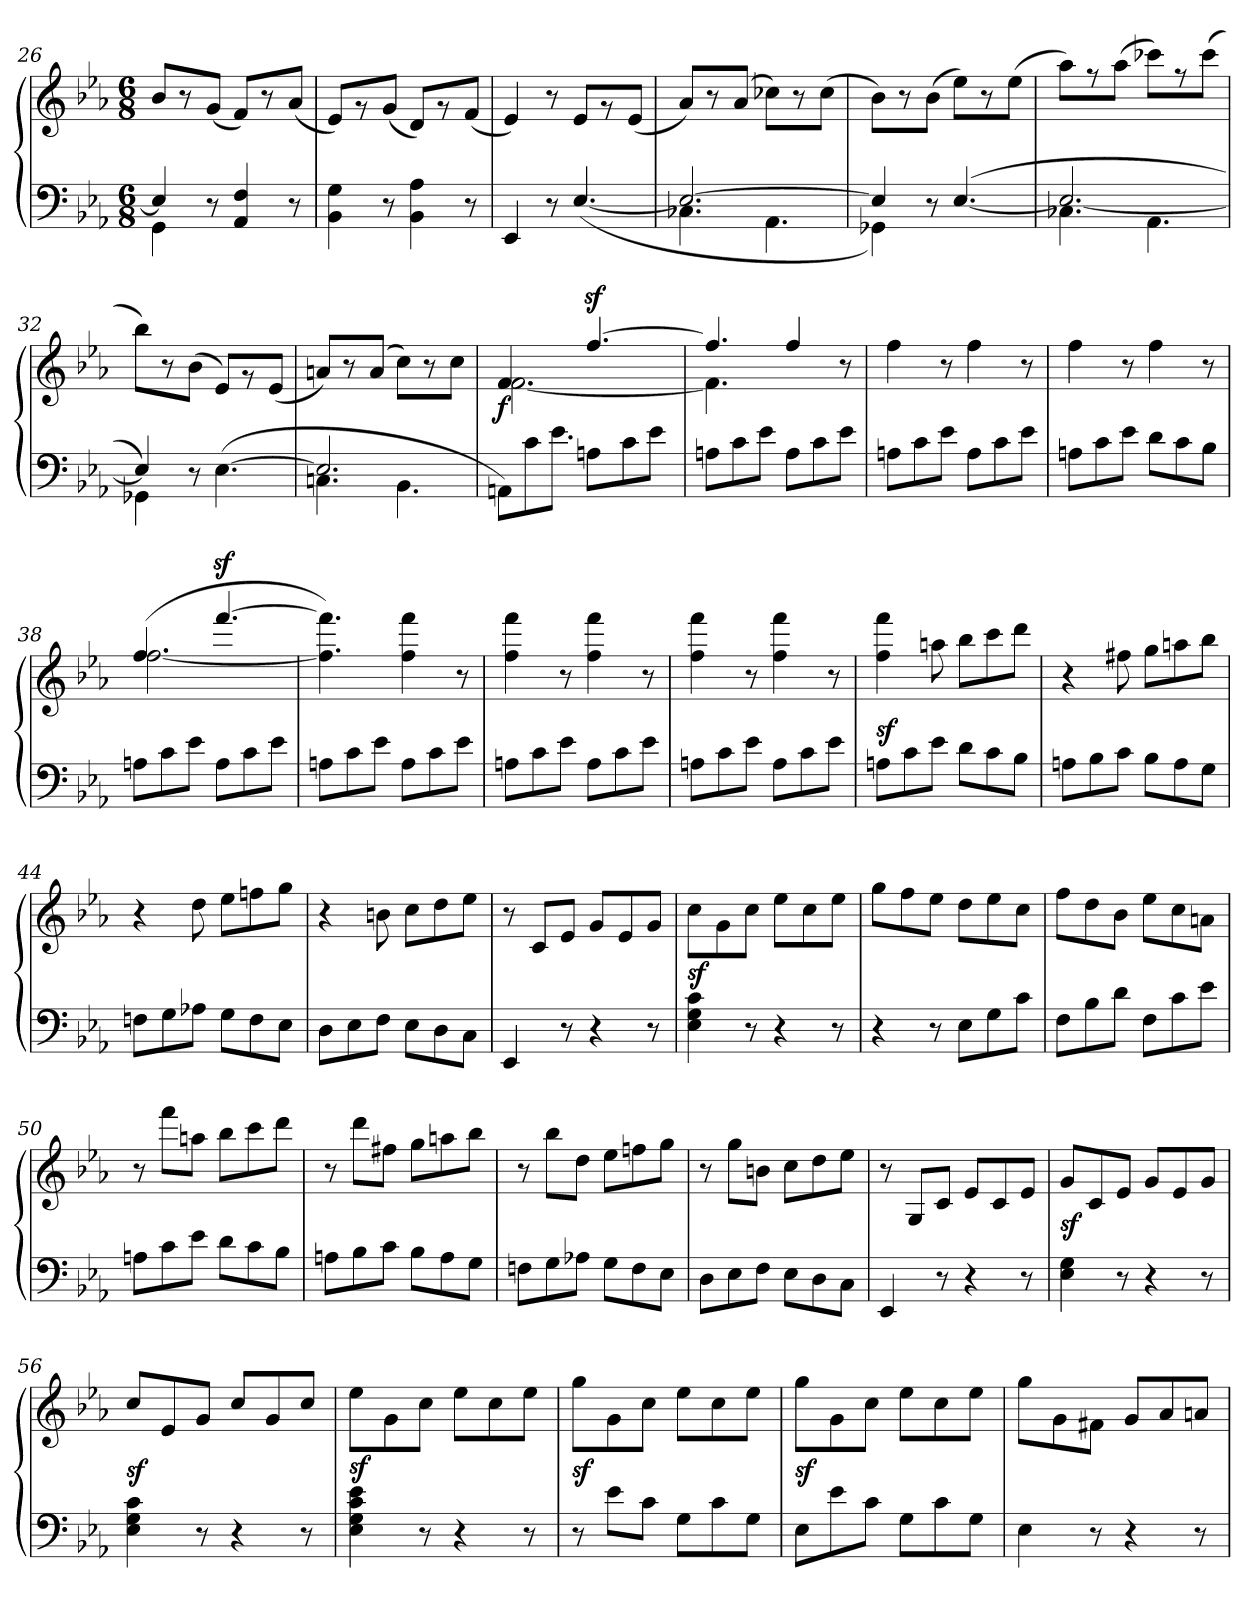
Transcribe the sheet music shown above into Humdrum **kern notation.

**kern	**kern	**dynam
*part1	*part1	*part1
*staff2	*staff1	*staff1/2
*clefF4	*clefG2	*
*k[b-e-a-]	*k[b-e-a-]	*
*M6/8	*M6/8	*
=26	=26	=26
*^	*	*
4GG\	4E-/]	8b-/L	.
.	.	8r	.
2ryy	8r	(<8g/J	.
.	4F/ 4AA-/	8f/L)	.
.	.	8r	.
.	8r	(<8a-/J	.
*v	*v	*	*
=27	=27	=27
4G\ 4BB-\	8e-/L)	.
.	8r	.
8r	(<8g/J	.
4A-\ 4BB-\	8d/L)	.
.	8rg	.
8r	(<8f/J	.
=28	=28	=28
4EE-/	4e-/)	.
8r	8r	.
(<[4.E-/	8e-/L	.
.	8rg	.
.	(<8e-/J	.
=29	=29	=29
*^	*	*
2.E-/_	4.C-X\	8a-/L)	.
.	.	8r	.
.	.	(>8a-/J	.
.	4.AA-\	8cc-X\L)	.
.	.	8r	.
.	.	(>8cc-\J	.
=30	=30	=30	=30
4E-/]	4GG-X\)	8b-\L)	.
.	.	8r	.
2ryy	8r	(8b-\J	.
.	(<[4.E-/	8ee-\L)	.
.	.	8r	.
.	.	(>8ee-\J	.
=31	=31	=31	=31
4.C-X\	2.E-/_	8aa-\L)	.
.	.	8rff	.
.	.	(>8aa-\J	.
4.AA-\	.	8ccc-X\L)	.
.	.	8rff	.
.	.	(>8ccc-\J	.
!!LO:LB:g=z
=32	=32	=32	=32
4E-/]	4GG-X\)	8bb-\L)	.
.	.	8r	.
2ryy	8r	(>8b-\J	.
.	(<[4.E-\	8e-/L)	cresc.
.	.	8rg	.
.	.	(<8e-/J	.
=33	=33	=33	=33
2.E-/]	4.Cn\	8an/L)	.
.	.	8r	.
.	.	(8a/J	.
.	4.BB-\	8cc\L)	.
.	.	8r	.
.	.	8cc\J	.
=34	=34	=34	=34
*	*	*^	*
8AAn\L)	4ryy	4.f/	[2.f\	f
8c\	.	.	.	.
8.e-\J	8ryy	.	.	.
.	8An\L	[4.ffz</	.	.
4ryy	.	.	.	.
.	8c\	.	.	.
.	8e-\J	.	.	.
16ryy	.	.	.	.
*v	*v	*	*	*
=35	=35	=35	=35
8An\L	4.ff/]	4.f\]	.
8c\	.	.	.
8e-\J	.	.	.
8A\L	4.ryy	4ff/	.
8c\	.	.	.
8e-\J	.	8r	.
*	*v	*v	*
=36	=36	=36
8An\L	4ff\	.
8c\	.	.
8e-\J	8r	.
8A\L	4ff\	.
8c\	.	.
8e-\J	8r	.
=37	=37	=37
8An\L	4ff\	.
8c\	.	.
8e-\J	8r	.
8d\L	4ff\	.
8c\	.	.
8B-\J	8r	.
=38	=38	=38
*	*^	*
8An\L	(>4.ff/	[2.ff\	.
8c\	.	.	.
8e-\J	.	.	.
8A\L	[4.fffz</	.	.
8c\	.	.	.
8e-\J	.	.	.
*	*v	*v	*
=39	=39	=39
8An\L	4.fff]\ 4.ff]\)	.
8c\	.	.
8e-\J	.	.
8A\L	4fff\ 4ff\	.
8c\	.	.
8e-\J	8r	.
!!LO:LB:g=z
=40	=40	=40
8An\L	4fff\ 4ff\	.
8c\	.	.
8e-\J	8r	.
8A\L	4fff\ 4ff\	.
8c\	.	.
8e-\J	8r	.
=41	=41	=41
8An\L	4fff\ 4ff\	.
8c\	.	.
8e-\J	8r	.
8A\L	4fff\ 4ff\	.
8c\	.	.
8e-\J	8r	.
=42	=42	=42
8An\L	4fff\ 4ff\	sf
8c\	.	.
8e-\J	8aan\	.
8d\L	8bb-\L	.
8c\	8ccc\	.
8B-\J	8ddd\J	.
=43	=43	=43
8An\L	4r	.
8B-\	.	.
8c\J	8ff#X\	.
8B-\L	8gg\L	.
8A\	8aan\	.
8G\J	8bb-\J	.
=44	=44	=44
8Fn\L	4r	.
8G\	.	.
8A-X\J	8dd\	.
8G\L	8ee-\L	.
8F\	8ffn\	.
8E-\J	8gg\J	.
=45	=45	=45
8D\L	4r	.
8E-\	.	.
8F\J	8bn\	.
8E-\L	8cc\L	.
8D\	8dd\	.
8C\J	8ee-\J	.
=46	=46	=46
4EE-/	8r	.
.	8c/L	.
8r	8e-/J	.
4r	8g/L	.
.	8e-/	.
8r	8g/J	.
!!LO:LB:g=z
=47	=47	=47
4c\ 4G\ 4E-\	8cc\L	sf
.	8g\	.
8r	8cc\J	.
4r	8ee-\L	.
.	8cc\	.
8r	8ee-\J	.
=48	=48	=48
4r	8gg\L	.
.	8ff\	.
8r	8ee-\J	.
8E-\L	8dd\L	.
8G\	8ee-\	.
8c\J	8cc\J	.
=49	=49	=49
8F\L	8ff\L	.
8B-\	8dd\	.
8d\J	8b-\J	.
8F\L	8ee-\L	.
8c\	8cc\	.
8e-\J	8an\J	.
=50	=50	=50
8An\L	8r	.
8c\	8fff\L	.
8e-\J	8aan\J	.
8d\L	8bb-\L	.
8c\	8ccc\	.
8B-\J	8ddd\J	.
=51	=51	=51
8An\L	8r	.
8B-\	8ddd\L	.
8c\J	8ff#X\J	.
8B-\L	8gg\L	.
8A\	8aan\	.
8G\J	8bb-\J	.
=52	=52	=52
8Fn\L	8r	.
8G\	8bb-\L	.
8A-X\J	8dd\J	.
8G\L	8ee-\L	.
8F\	8ffn\	.
8E-\J	8gg\J	.
=53	=53	=53
8D\L	8r	.
8E-\	8gg\L	.
8F\J	8bn\J	.
8E-\L	8cc\L	.
8D\	8dd\	.
8C\J	8ee-\J	.
!!LO:PB:g=z
=54	=54	=54
4EE-/	8r	.
.	8G/L	.
8r	8c/J	.
4r	8e-/L	.
.	8c/	.
8r	8e-/J	.
=55	=55	=55
4G\ 4E-\	8g/L	sf
.	8c/	.
8r	8e-/J	.
4r	8g/L	.
.	8e-/	.
8r	8g/J	.
=56	=56	=56
4c\ 4G\ 4E-\	8cc/L	sf
.	8e-/	.
8r	8g/J	.
4r	8cc/L	.
.	8g/	.
8r	8cc/J	.
=57	=57	=57
4e-\ 4c\ 4G\ 4E-\	8ee-\L	sf
.	8g\	.
8r	8cc\J	.
4r	8ee-\L	.
.	8cc\	.
8r	8ee-\J	.
=58	=58	=58
8r	8gg\L	sf
8e-\L	8g\	.
8c\J	8cc\J	.
8G\L	8ee-\L	.
8c\	8cc\	.
8G\J	8ee-\J	.
=59	=59	=59
8E-\L	8gg\L	sf
8e-\	8g\	.
8c\J	8cc\J	.
8G\L	8ee-\L	.
8c\	8cc\	.
8G\J	8ee-\J	.
!!LO:LB:g=z
=60	=60	=60
4E-\	8gg\L	.
.	8g\	.
8r	8f#X\J	.
4r	8g/L	.
.	8a-/	.
8r	8an/J	.
=	=	=
*-	*-	*-
